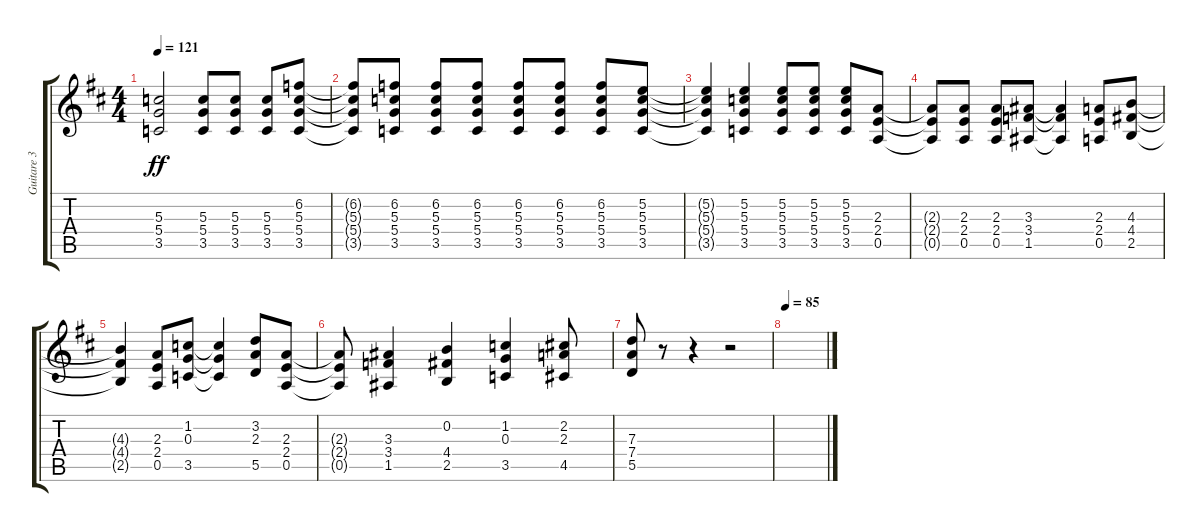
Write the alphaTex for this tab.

\track ("Guitare 3" "Guitare 3") {instrument overdrivenguitar}
\staff {score tabs}
\tuning (E4 B3 G3 D3 A2 E2) {hide}
\ts (4 4)
\tempo 121
\clef g2
\ks d
(5.3 5.4 3.5).2{dy ff} (5.3 5.4 3.5).8 (5.3 5.4 3.5).8 (5.3 5.4 3.5).8 (6.2 5.3 5.4 3.5).8 |
(6.2{t} 5.3{t} 5.4{t} 3.5{t}).8 (6.2 5.3 5.4 3.5).8 (6.2 5.3 5.4 3.5).8 (6.2 5.3 5.4 3.5).8 (6.2 5.3 5.4 3.5).8 (6.2 5.3 5.4 3.5).8 (6.2 5.3 5.4 3.5).8 (5.2 5.3 5.4 3.5).8 |
(5.2{t} 5.3{t} 5.4{t} 3.5{t}).4 (5.2 5.3 5.4 3.5).4 (5.2 5.3 5.4 3.5).8 (5.2 5.3 5.4 3.5).8 (5.2 5.3 5.4 3.5).8 (2.3 2.4 0.5).8 |
(2.3{t} 2.4{t} 0.5{t}).8 (2.3 2.4 0.5).8 (2.3 2.4 0.5).8 (3.3 3.4 1.5).8 (3.3{t} 3.4{t} 1.5{t}).4 (2.3 2.4 0.5).8 (4.3 4.4 2.5).8 |
(4.3{t} 4.4{t} 2.5{t}).4 (2.3 2.4 0.5).8 (1.2 0.3 3.5).8 (1.2{t} 0.3{t} 3.5{t}).4 (3.2 2.3 5.5).8 (2.3 2.4 0.5).8 |
(2.3{t} 2.4{t} 0.5{t}).8 (3.3 3.4 1.5).4 (0.2 4.4 2.5).4 (1.2 0.3 3.5).4 (2.2 2.3 4.5).8 |
(7.3 7.4 5.5).8 r.8 r.4 r.2 |
\tempo 85
